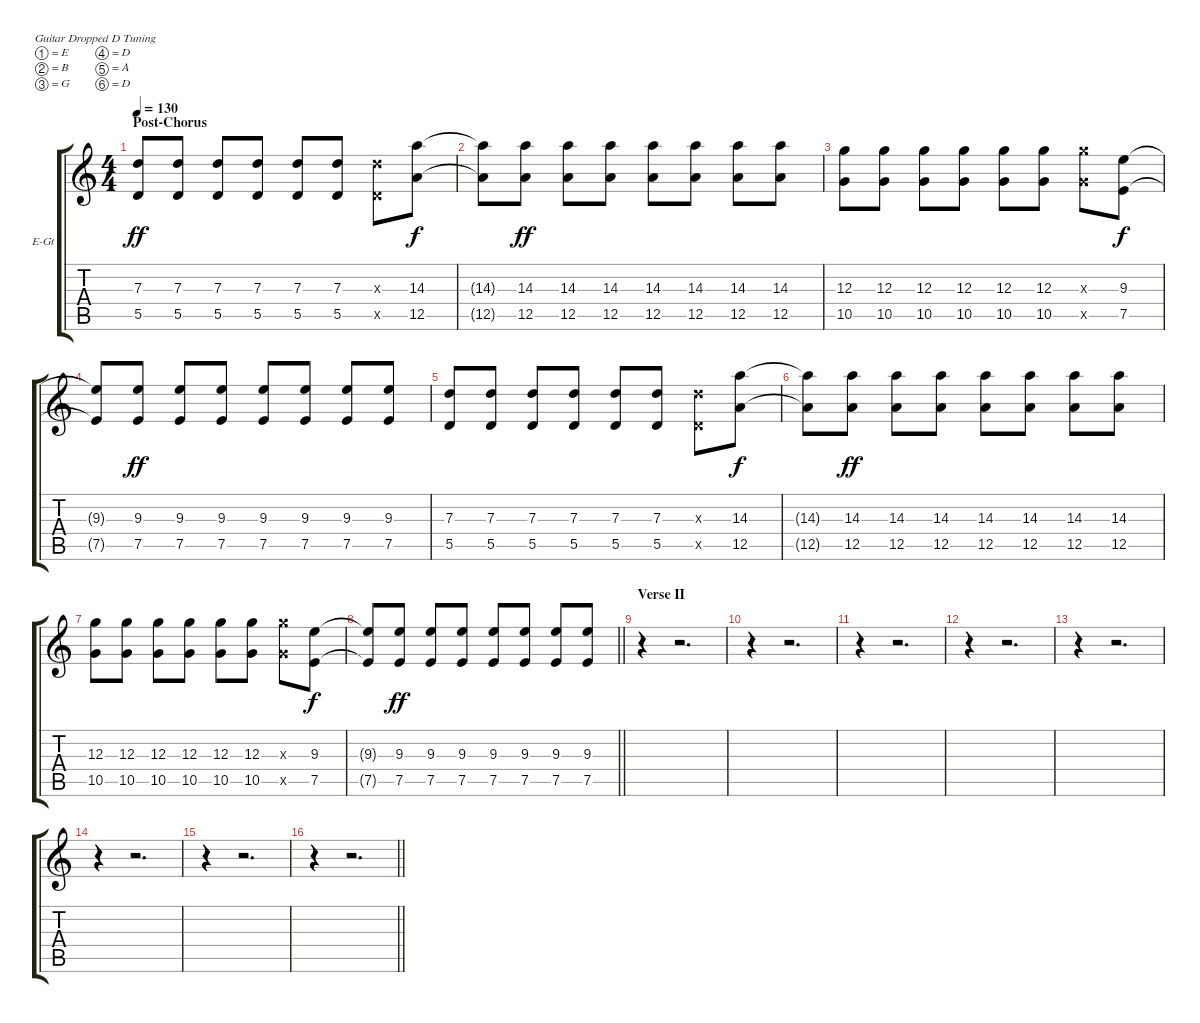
\bracketExtendMode groupsimilarinstruments
\firstSystemTrackNameOrientation horizontal
\otherSystemsTrackNameOrientation horizontal
\track ("Electric Guitar" "E-Gt") {instrument distortionguitar}
\staff {score tabs}
\tuning (E4 B3 G3 D3 A2 D2)
\ts (4 4)
\section ("" "Post-Chorus")
\tempo 130
\clef g2
\scale
0.333333
\ks c
(7.3 5.5).8{dy ff} (7.3 5.5).8 (7.3 5.5).8 (7.3 5.5).8 (7.3 5.5).8 (7.3 5.5).8 (7.3{x} 5.5{x}).8 (14.3 12.5).8{dy f} |
\scale
0.333333 (14.3{t} 12.5{t}).8 (14.3 12.5).8{dy ff} (14.3 12.5).8 (14.3 12.5).8 (14.3 12.5).8 (14.3 12.5).8 (14.3 12.5).8 (14.3 12.5).8 |
\scale
0.333333 (12.3 10.5).8 (12.3 10.5).8 (12.3 10.5).8 (12.3 10.5).8 (12.3 10.5).8 (12.3 10.5).8 (12.3{x} 10.5{x}).8 (9.3 7.5).8{dy f} |
\scale
0.333333 (9.3{t} 7.5{t}).8 (9.3 7.5).8{dy ff} (9.3 7.5).8 (9.3 7.5).8 (9.3 7.5).8 (9.3 7.5).8 (9.3 7.5).8 (9.3 7.5).8 |
\scale
0.333333 (7.3 5.5).8 (7.3 5.5).8 (7.3 5.5).8 (7.3 5.5).8 (7.3 5.5).8 (7.3 5.5).8 (7.3{x} 5.5{x}).8 (14.3 12.5).8{dy f} |
\scale
0.333333 (14.3{t} 12.5{t}).8 (14.3 12.5).8{dy ff} (14.3 12.5).8 (14.3 12.5).8 (14.3 12.5).8 (14.3 12.5).8 (14.3 12.5).8 (14.3 12.5).8 |
\scale
0.333333 (12.3 10.5).8 (12.3 10.5).8 (12.3 10.5).8 (12.3 10.5).8 (12.3 10.5).8 (12.3 10.5).8 (12.3{x} 10.5{x}).8 (9.3 7.5).8{dy f} |
\scale
0.333333
\barLineRight lightlight
(9.3{t} 7.5{t}).8 (9.3 7.5).8{dy ff} (9.3 7.5).8 (9.3 7.5).8 (9.3 7.5).8 (9.3 7.5).8 (9.3 7.5).8 (9.3 7.5).8 |
\section ("" "Verse II")
\scale
0.333333 r.4 r.2{d} |
\scale
0.333333 r.4 r.2{d} |
\scale
0.333333 r.4 r.2{d} |
\scale
0.333333 r.4 r.2{d} |
\scale
0.333333 r.4 r.2{d} |
\scale
0.333333 r.4 r.2{d} |
\scale
0.333333 r.4 r.2{d} |
\scale
0.333333
\barLineRight lightlight
r.4 r.2{d}
